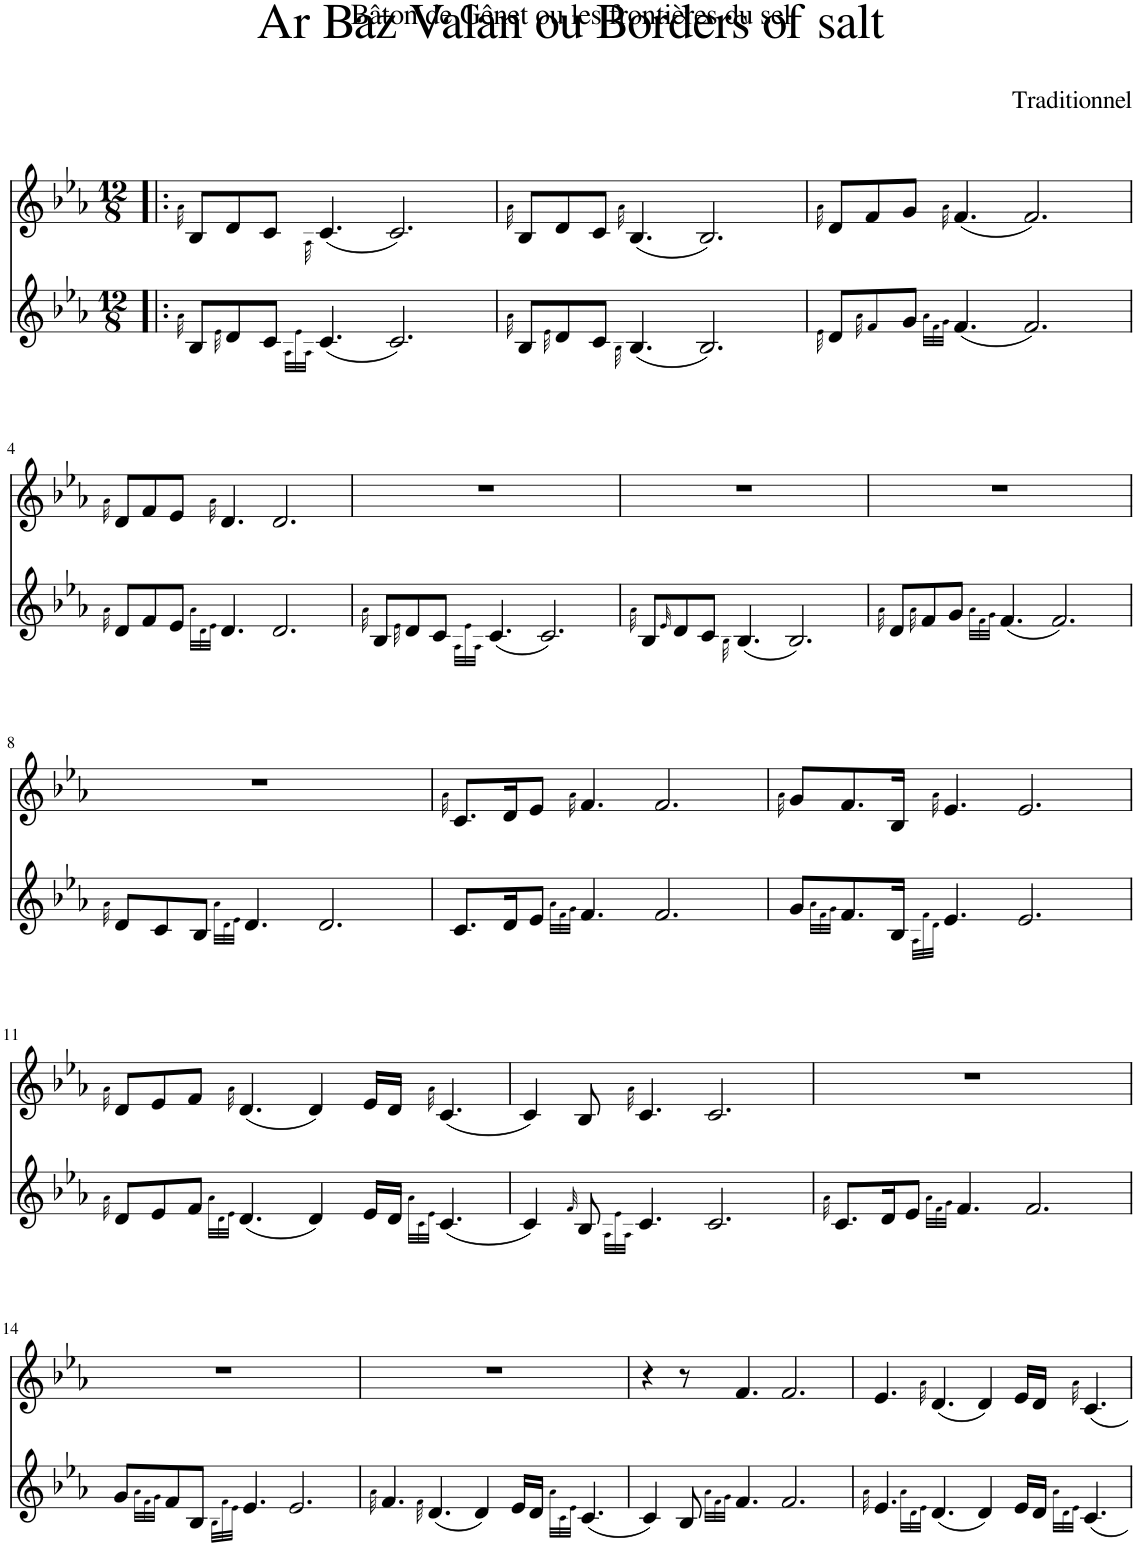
**kern	**kern
*part2	*part1
*staff2	*staff1
*I"Flute	*I"Flute
*I'Fl	*I'Fl
*clefG2	*clefG2
*k[b-e-a-]	*k[b-e-a-]
*M12/8	*M12/8
=1!|:	=1!|:
32qa-\	32qa-\
8B-/L	8B-/L
32qe-\	.
8d/	8d/
8c/J	8c/J
32qA-\LLL	.
32qe-\	.
32qA-\JJJ	32qA-\
(4.c/	(4.c/
2.c/)	2.c/)
=2	=2
32qa-\	32qa-\
8B-/L	8B-/L
32qe-\	.
8d/	8d/
8c/J	8c/J
32qB-\	32qa-\
(4.B-/	(4.B-/
2.B-/)	2.B-/)
=3	=3
32qe-\	32qa-\
8d/L	8d/L
32qa-\	.
8f!/	8f/
8g/J	8g/J
32qa-\LLL	.
32qf\	.
32qg\JJJ	32qa-\
(4.f/	(4.f/
2.f/)	2.f/)
!!LO:LB:g=z
=4	=4
32qa-\	32qa-\
8d/L	8d/L
8f/	8f/
8e-/J	8e-/J
32qa-\LLL	.
32qd\	.
32qe-\JJJ	32qa-\
4.d/	4.d/
2.d/	2.d/
=5	=5
32qa-\	.
8B-/L	1.r
32qe-\	.
8d/	.
8c/J	.
32qA-\LLL	.
32qe-\	.
32qA-\JJJ	.
(4.c/	.
2.c/)	.
=6	=6
32qa-\	.
8B-/L	1.r
32qe-/	.
8d/	.
8c/J	.
32qB-\	.
(4.B-/	.
2.B-/)	.
=7	=7
32qa-\	.
8d/L	1.r
32qa-\	.
8f/	.
8g/J	.
32qa-\LLL	.
32qf\	.
32qg\JJJ	.
(4.f/	.
2.f/)	.
!!LO:LB:g=z
=8	=8
32qa-\	.
8d/L	1.r
8c/	.
8B-/J	.
32qa-\LLL	.
32qd\	.
32qe-\JJJ	.
4.d/	.
2.d/	.
=9	=9
.	32qa-\
8.c/L	8.c/L
16d/K	16d/K
8e-/J	8e-/J
32qa-\LLL	.
32qf\	.
32qg\JJJ	32qa-\
4.f/	4.f/
2.f/	2.f/
=10	=10
.	32qa-\
8g/L	8g/L
32qa-\LLL	.
32qf\	.
32qg\JJJ	.
8.f/	8.f/
16B-/Jk	16B-/Jk
32qA-\LLL	.
32qf\	.
32qd\JJJ	32qa-\
4.e-/	4.e-/
2.e-/	2.e-/
!!LO:LB:g=z
=11	=11
32qa-\	32qa-\
8d/L	8d/L
8e-/	8e-/
8f/J	8f/J
32qa-\LLL	.
32qd\	.
32qe-\JJJ	32qa-\
(4.d/	(4.d/
4d/)	4d/)
16e-/LL	16e-/LL
16d/JJ	16d/JJ
32qa-\LLL	.
32qc\	.
32qe-\JJJ	32qa-\
(4.c/	(4.c/
=12	=12
4c/)	4c/)
32qf/	.
8B-/	8B-/
32qA-\LLL	.
32qe-\	.
32qA-\JJJ	32qa-\
4.c/	4.c/
2.c/	2.c/
=13	=13
32qa-\	.
8.c/L	1.r
16d/K	.
8e-/J	.
32qa-\LLL	.
32qf\	.
32qg\JJJ	.
4.f/	.
2.f/	.
!!LO:LB:g=z
=14	=14
8g/L	1.r
32qa-\LLL	.
32qf\	.
32qg\JJJ	.
8f/	.
8B-/J	.
32qB-\LLL	.
32qf\	.
32qe-\JJJ	.
4.e-/	.
2.e-/	.
=15	=15
32qa-\	.
4.f/	1.r
32qf\	.
(4.d/	.
4d/)	.
16e-/LL	.
16d/JJ	.
32qa-\LLL	.
32qc\	.
32qe-\JJJ	.
(4.c/	.
=16	=16
4c/)	4r
8B-/	8r
32qa-\LLL	.
32qf\	.
32qg\JJJ	.
4.f/	4.f/
2.f/	2.f/
=17	=17
32qa-\	.
4.e-/	4.e-/
32qa-\LLL	.
32qd\	.
32qe-\JJJ	32qa-\
(4.d/	(4.d/
4d/)	4d/)
16e-/LL	16e-/LL
16d/JJ	16d/JJ
32qa-\LLL	.
32qd\	.
32qe-\JJJ	32qa-\
4.c/	4.c/
=	=
*-	*-
